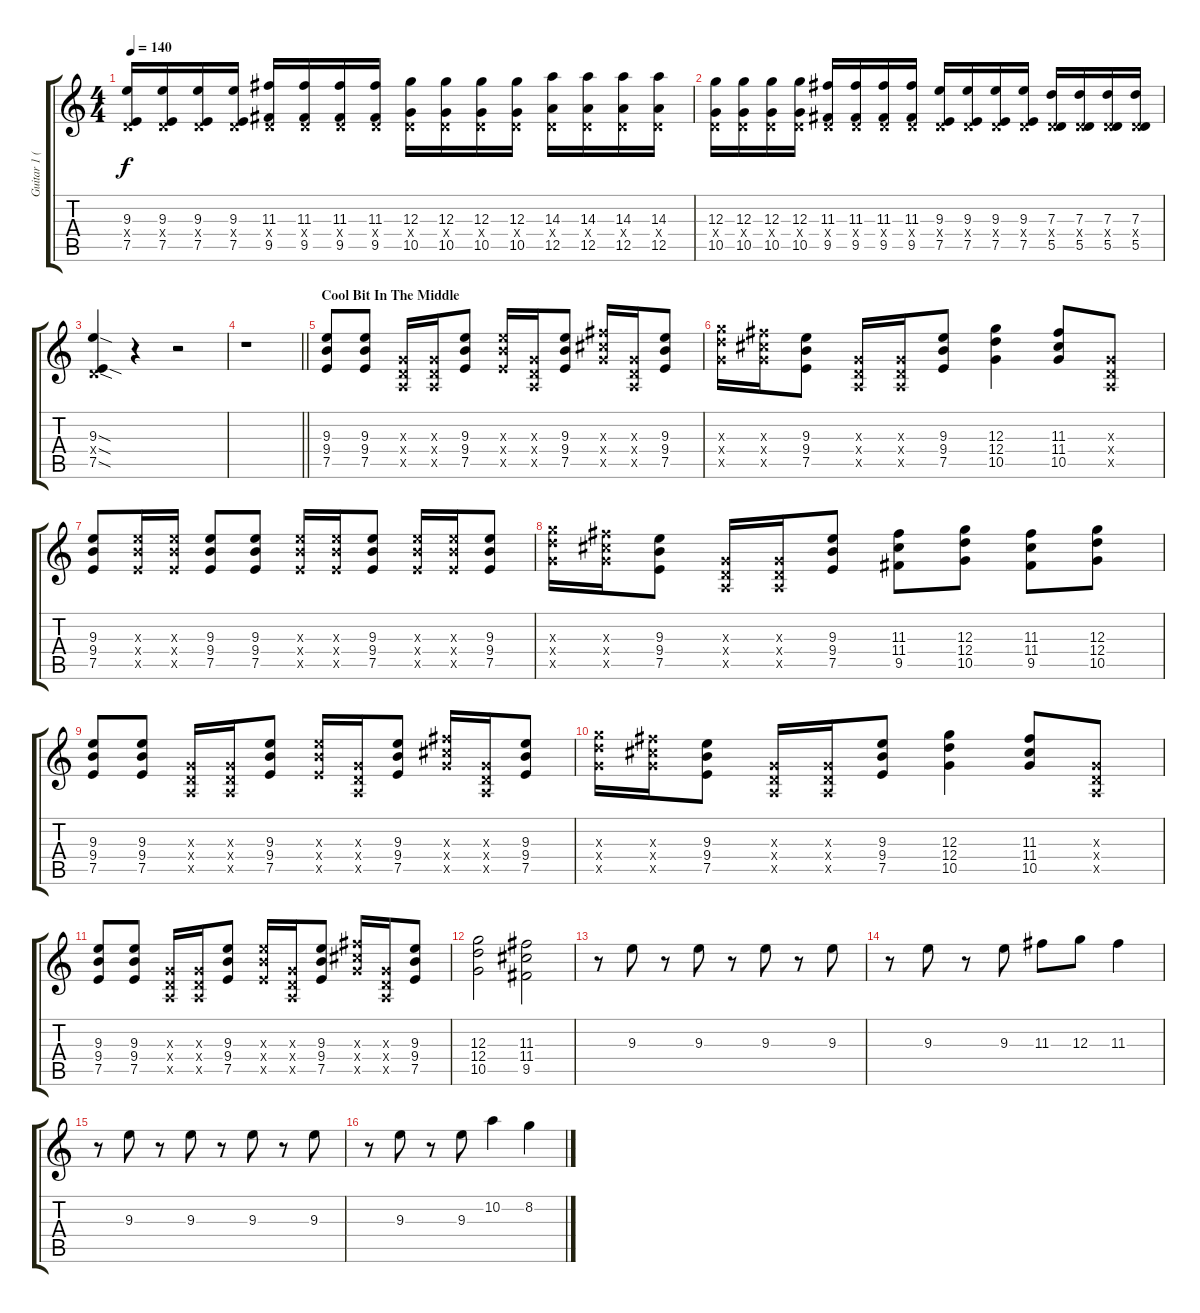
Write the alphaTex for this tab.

\track ("Guitar 1 (Ross)" "Guitar 1 (") {instrument overdrivenguitar}
\staff {score tabs}
\tuning (E4 B3 G3 D3 A2 E2) {hide}
\ts (4 4)
\tempo 140
\clef g2
\ks c
(9.3 0.4{x} 7.5).16{dy f} (9.3 0.4{x} 7.5).16 (9.3 0.4{x} 7.5).16 (9.3 0.4{x} 7.5).16 (11.3 0.4{x} 9.5).16 (11.3 0.4{x} 9.5).16 (11.3 0.4{x} 9.5).16 (11.3 0.4{x} 9.5).16 (12.3 0.4{x} 10.5).16 (12.3 0.4{x} 10.5).16 (12.3 0.4{x} 10.5).16 (12.3 0.4{x} 10.5).16 (14.3 0.4{x} 12.5).16 (14.3 0.4{x} 12.5).16 (14.3 0.4{x} 12.5).16 (14.3 0.4{x} 12.5).16 |
(12.3 0.4{x} 10.5).16 (12.3 0.4{x} 10.5).16 (12.3 0.4{x} 10.5).16 (12.3 0.4{x} 10.5).16 (11.3 0.4{x} 9.5).16 (11.3 0.4{x} 9.5).16 (11.3 0.4{x} 9.5).16 (11.3 0.4{x} 9.5).16 (9.3 0.4{x} 7.5).16 (9.3 0.4{x} 7.5).16 (9.3 0.4{x} 7.5).16 (9.3 0.4{x} 7.5).16 (7.3 0.4{x} 5.5).16 (7.3 0.4{x} 5.5).16 (7.3 0.4{x} 5.5).16 (7.3 0.4{x} 5.5).16 |
(9.3{sod} 0.4{sod x} 7.5{sod}).4 r.4 r.2 |
\barLineRight lightlight
r.1 |
\section ("" "Cool Bit In The Middle")
(9.3 9.4 7.5).8{instrument electricguitarclean} (9.3 9.4 7.5).8 (0.3{x} 0.4{x} 0.5{x}).16 (0.3{x} 0.4{x} 0.5{x}).16 (9.3 9.4 7.5).8 (9.3{x} 9.4{x} 7.5{x}).16 (0.3{x} 0.4{x} 0.5{x}).16 (9.3 9.4 7.5).8 (11.3{x} 11.4{x} 10.5{x}).16 (0.3{x} 0.4{x} 0.5{x}).16 (9.3 9.4 7.5).8 |
(12.3{x} 12.4{x} 10.5{x}).16 (11.3{x} 11.4{x} 10.5{x}).16 (9.3 9.4 7.5).8 (0.3{x} 0.4{x} 0.5{x}).16 (0.3{x} 0.4{x} 0.5{x}).16 (9.3 9.4 7.5).8 (12.3 12.4 10.5).4 (11.3 11.4 10.5).8 (0.3{x} 0.4{x} 0.5{x}).8 |
(9.3 9.4 7.5).8 (9.3{x} 9.4{x} 7.5{x}).16 (9.3{x} 9.4{x} 7.5{x}).16 (9.3 9.4 7.5).8 (9.3 9.4 7.5).8 (9.3{x} 9.4{x} 7.5{x}).16 (9.3{x} 9.4{x} 7.5{x}).16 (9.3 9.4 7.5).8 (9.3{x} 9.4{x} 7.5{x}).16 (9.3{x} 9.4{x} 7.5{x}).16 (9.3 9.4 7.5).8 |
(12.3{x} 12.4{x} 10.5{x}).16 (11.3{x} 11.4{x} 10.5{x}).16 (9.3 9.4 7.5).8 (0.3{x} 0.4{x} 0.5{x}).16 (0.3{x} 0.4{x} 0.5{x}).16 (9.3 9.4 7.5).8 (11.3 11.4 9.5).8 (12.3 12.4 10.5).8 (11.3 11.4 9.5).8 (12.3 12.4 10.5).8 |
(9.3 9.4 7.5).8 (9.3 9.4 7.5).8 (0.3{x} 0.4{x} 0.5{x}).16 (0.3{x} 0.4{x} 0.5{x}).16 (9.3 9.4 7.5).8 (9.3{x} 9.4{x} 7.5{x}).16 (0.3{x} 0.4{x} 0.5{x}).16 (9.3 9.4 7.5).8 (11.3{x} 11.4{x} 10.5{x}).16 (0.3{x} 0.4{x} 0.5{x}).16 (9.3 9.4 7.5).8 |
(12.3{x} 12.4{x} 10.5{x}).16 (11.3{x} 11.4{x} 10.5{x}).16 (9.3 9.4 7.5).8 (0.3{x} 0.4{x} 0.5{x}).16 (0.3{x} 0.4{x} 0.5{x}).16 (9.3 9.4 7.5).8 (12.3 12.4 10.5).4 (11.3 11.4 10.5).8 (0.3{x} 0.4{x} 0.5{x}).8 |
(9.3 9.4 7.5).8 (9.3 9.4 7.5).8 (0.3{x} 0.4{x} 0.5{x}).16 (0.3{x} 0.4{x} 0.5{x}).16 (9.3 9.4 7.5).8 (9.3{x} 9.4{x} 7.5{x}).16 (0.3{x} 0.4{x} 0.5{x}).16 (9.3 9.4 7.5).8 (11.3{x} 11.4{x} 10.5{x}).16 (0.3{x} 0.4{x} 0.5{x}).16 (9.3 9.4 7.5).8 |
(12.3 12.4 10.5).2 (11.3 11.4 9.5).2 |
r.8 9.3.8 r.8 9.3.8 r.8 9.3.8 r.8 9.3.8 |
r.8 9.3.8 r.8 9.3.8 11.3.8 12.3.8 11.3.4 |
r.8 9.3.8 r.8 9.3.8 r.8 9.3.8 r.8 9.3.8 |
r.8 9.3.8 r.8 9.3.8 10.2.4 8.2.4
